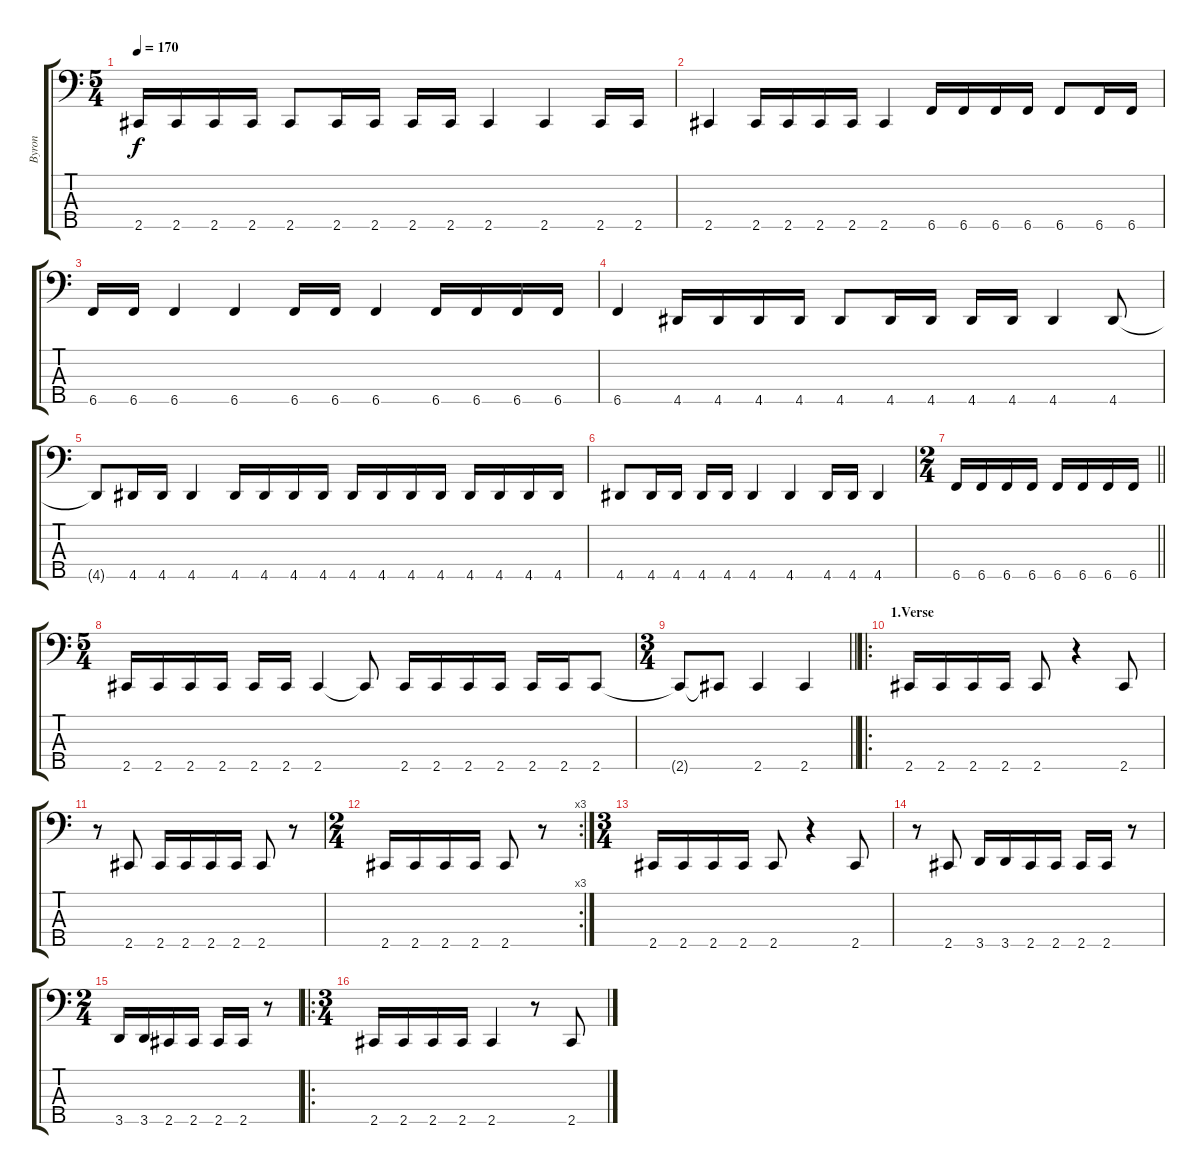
\track ("Byron" "Byron") {instrument electricbasspick}
\staff {score tabs}
\tuning (G2 D2 A1 E1 B0) {hide}
\ts (5 4)
\tempo 170
\clef f4
\ks c
2.5.16{dy f} 2.5.16 2.5.16 2.5.16 2.5.8 2.5.16 2.5.16 2.5.16 2.5.16 2.5.4 2.5.4 2.5.16 2.5.16 |
2.5.4 2.5.16 2.5.16 2.5.16 2.5.16 2.5.4 6.5.16 6.5.16 6.5.16 6.5.16 6.5.8 6.5.16 6.5.16 |
6.5.16 6.5.16 6.5.4 6.5.4 6.5.16 6.5.16 6.5.4 6.5.16 6.5.16 6.5.16 6.5.16 |
6.5.4 4.5.16 4.5.16 4.5.16 4.5.16 4.5.8 4.5.16 4.5.16 4.5.16 4.5.16 4.5.4 4.5.8 |
4.5{t}.8 4.5.16 4.5.16 4.5.4 4.5.16 4.5.16 4.5.16 4.5.16 4.5.16 4.5.16 4.5.16 4.5.16 4.5.16 4.5.16 4.5.16 4.5.16 |
4.5.8 4.5.16 4.5.16 4.5.16 4.5.16 4.5.4 4.5.4 4.5.16 4.5.16 4.5.4 |
\ts (2 4)
\barLineRight lightlight
6.5.16 6.5.16 6.5.16 6.5.16 6.5.16 6.5.16 6.5.16 6.5.16 |
\ts (5 4)
\section ("" "")
2.5.16 2.5.16 2.5.16 2.5.16 2.5.16 2.5.16 2.5.4 2.5{t}.8 2.5.16 2.5.16 2.5.16 2.5.16 2.5.16 2.5.16 2.5.8 |
\ts (3 4)
\barLineRight lightlight
2.5{t}.8 2.5{t}.8 2.5.4 2.5.4 |
\ro
\section ("" "1.Verse")
2.5.16 2.5.16 2.5.16 2.5.16 2.5.8 r.4 2.5.8 |
r.8 2.5.8 2.5.16 2.5.16 2.5.16 2.5.16 2.5.8 r.8 |
\rc 3
\ts (2 4)
2.5.16 2.5.16 2.5.16 2.5.16 2.5.8 r.8 |
\ts (3 4)
2.5.16 2.5.16 2.5.16 2.5.16 2.5.8 r.4 2.5.8 |
r.8 2.5.8 3.5.16 3.5.16 2.5.16 2.5.16 2.5.16 2.5.16 r.8 |
\ts (2 4)
3.5.16 3.5.16 2.5.16 2.5.16 2.5.16 2.5.16 r.8 |
\ro
\ts (3 4)
2.5.16 2.5.16 2.5.16 2.5.16 2.5.4 r.8 2.5.8
